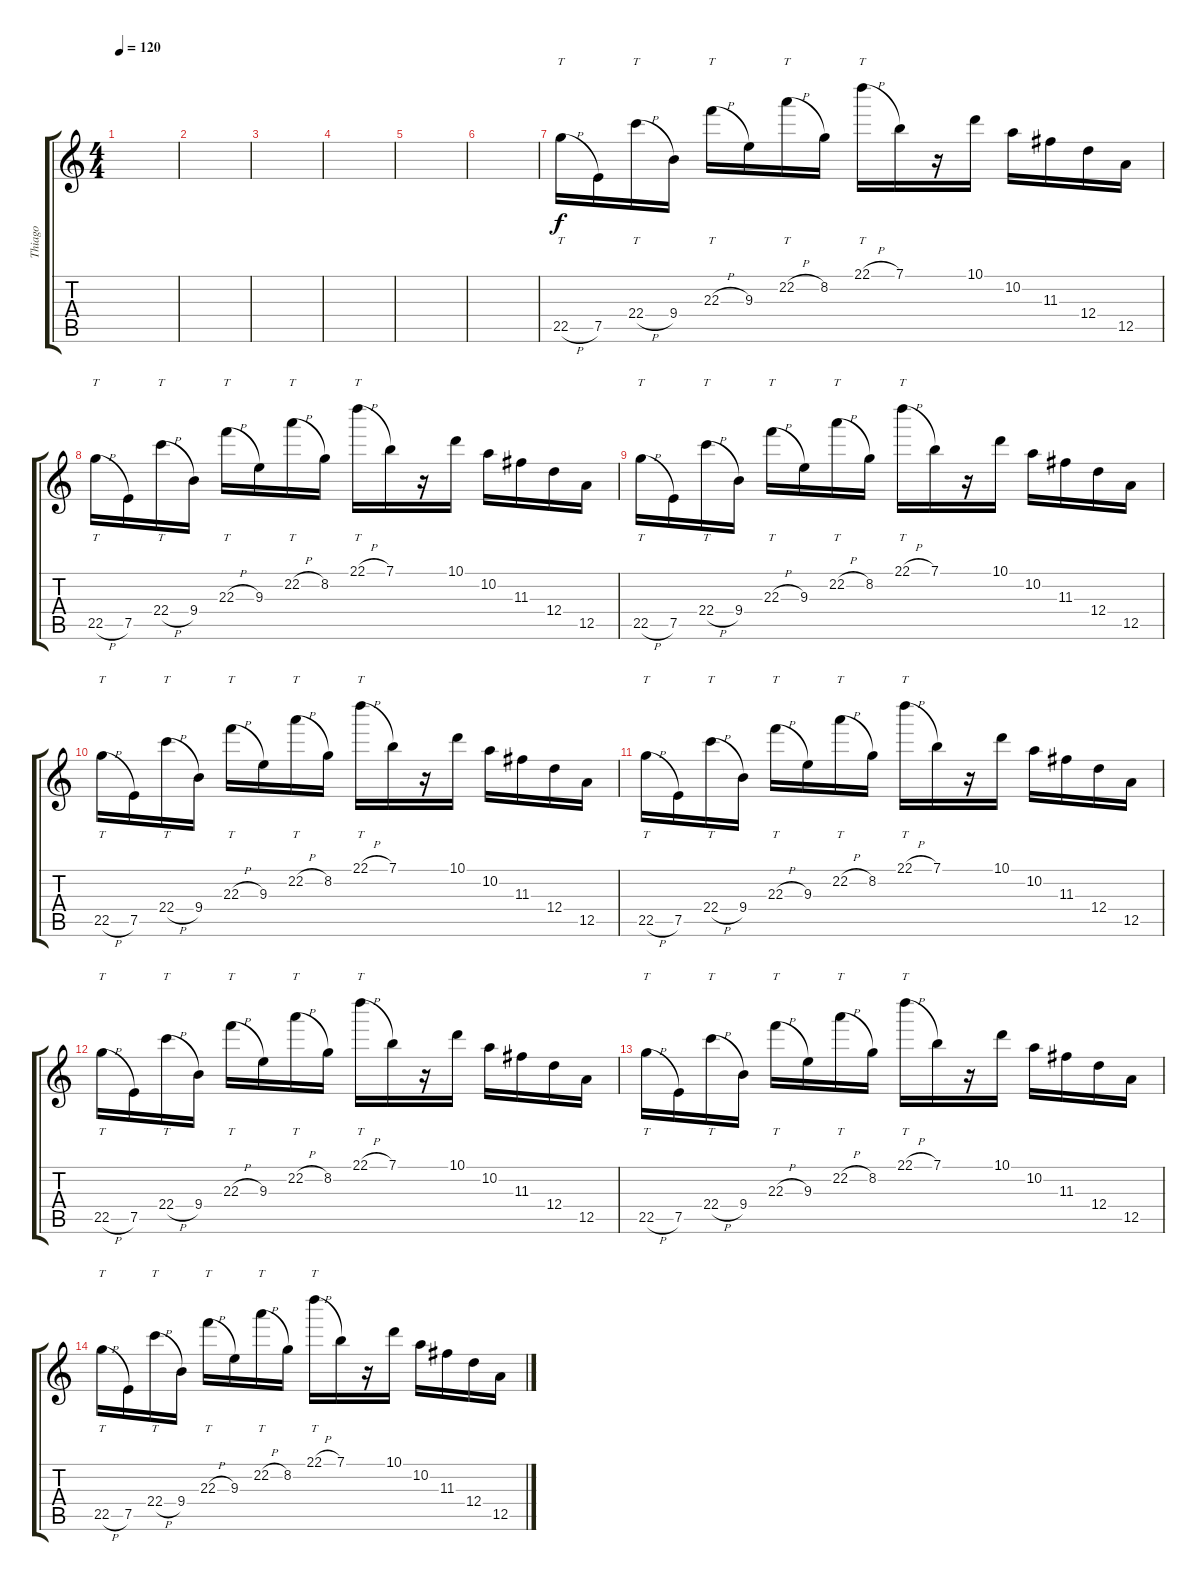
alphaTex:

\track ("Thiago" "Thiago") {instrument electricguitarclean}
\staff {score tabs}
\tuning (E4 B3 G3 D3 A2 E2) {hide}
\ts (4 4)
\tempo 120
\clef g2
\ks c
|
|
|
|
|
|
22.5{h}.16{tt} 7.5.16 22.4{h}.16{tt} 9.4.16 22.3{h}.16{tt} 9.3.16 22.2{h}.16{tt} 8.2.16 22.1{h}.16{tt} 7.1.16 r.16 10.1.16 10.2.16 11.3.16 12.4.16 12.5.16 |
22.5{h}.16{tt} 7.5.16 22.4{h}.16{tt} 9.4.16 22.3{h}.16{tt} 9.3.16 22.2{h}.16{tt} 8.2.16 22.1{h}.16{tt} 7.1.16 r.16 10.1.16 10.2.16 11.3.16 12.4.16 12.5.16 |
22.5{h}.16{tt} 7.5.16 22.4{h}.16{tt} 9.4.16 22.3{h}.16{tt} 9.3.16 22.2{h}.16{tt} 8.2.16 22.1{h}.16{tt} 7.1.16 r.16 10.1.16 10.2.16 11.3.16 12.4.16 12.5.16 |
22.5{h}.16{tt} 7.5.16 22.4{h}.16{tt} 9.4.16 22.3{h}.16{tt} 9.3.16 22.2{h}.16{tt} 8.2.16 22.1{h}.16{tt} 7.1.16 r.16 10.1.16 10.2.16 11.3.16 12.4.16 12.5.16 |
22.5{h}.16{tt} 7.5.16 22.4{h}.16{tt} 9.4.16 22.3{h}.16{tt} 9.3.16 22.2{h}.16{tt} 8.2.16 22.1{h}.16{tt} 7.1.16 r.16 10.1.16 10.2.16 11.3.16 12.4.16 12.5.16 |
22.5{h}.16{tt} 7.5.16 22.4{h}.16{tt} 9.4.16 22.3{h}.16{tt} 9.3.16 22.2{h}.16{tt} 8.2.16 22.1{h}.16{tt} 7.1.16 r.16 10.1.16 10.2.16 11.3.16 12.4.16 12.5.16 |
22.5{h}.16{tt} 7.5.16 22.4{h}.16{tt} 9.4.16 22.3{h}.16{tt} 9.3.16 22.2{h}.16{tt} 8.2.16 22.1{h}.16{tt} 7.1.16 r.16 10.1.16 10.2.16 11.3.16 12.4.16 12.5.16 |
22.5{h}.16{tt} 7.5.16 22.4{h}.16{tt} 9.4.16 22.3{h}.16{tt} 9.3.16 22.2{h}.16{tt} 8.2.16 22.1{h}.16{tt} 7.1.16 r.16 10.1.16 10.2.16 11.3.16 12.4.16 12.5.16
